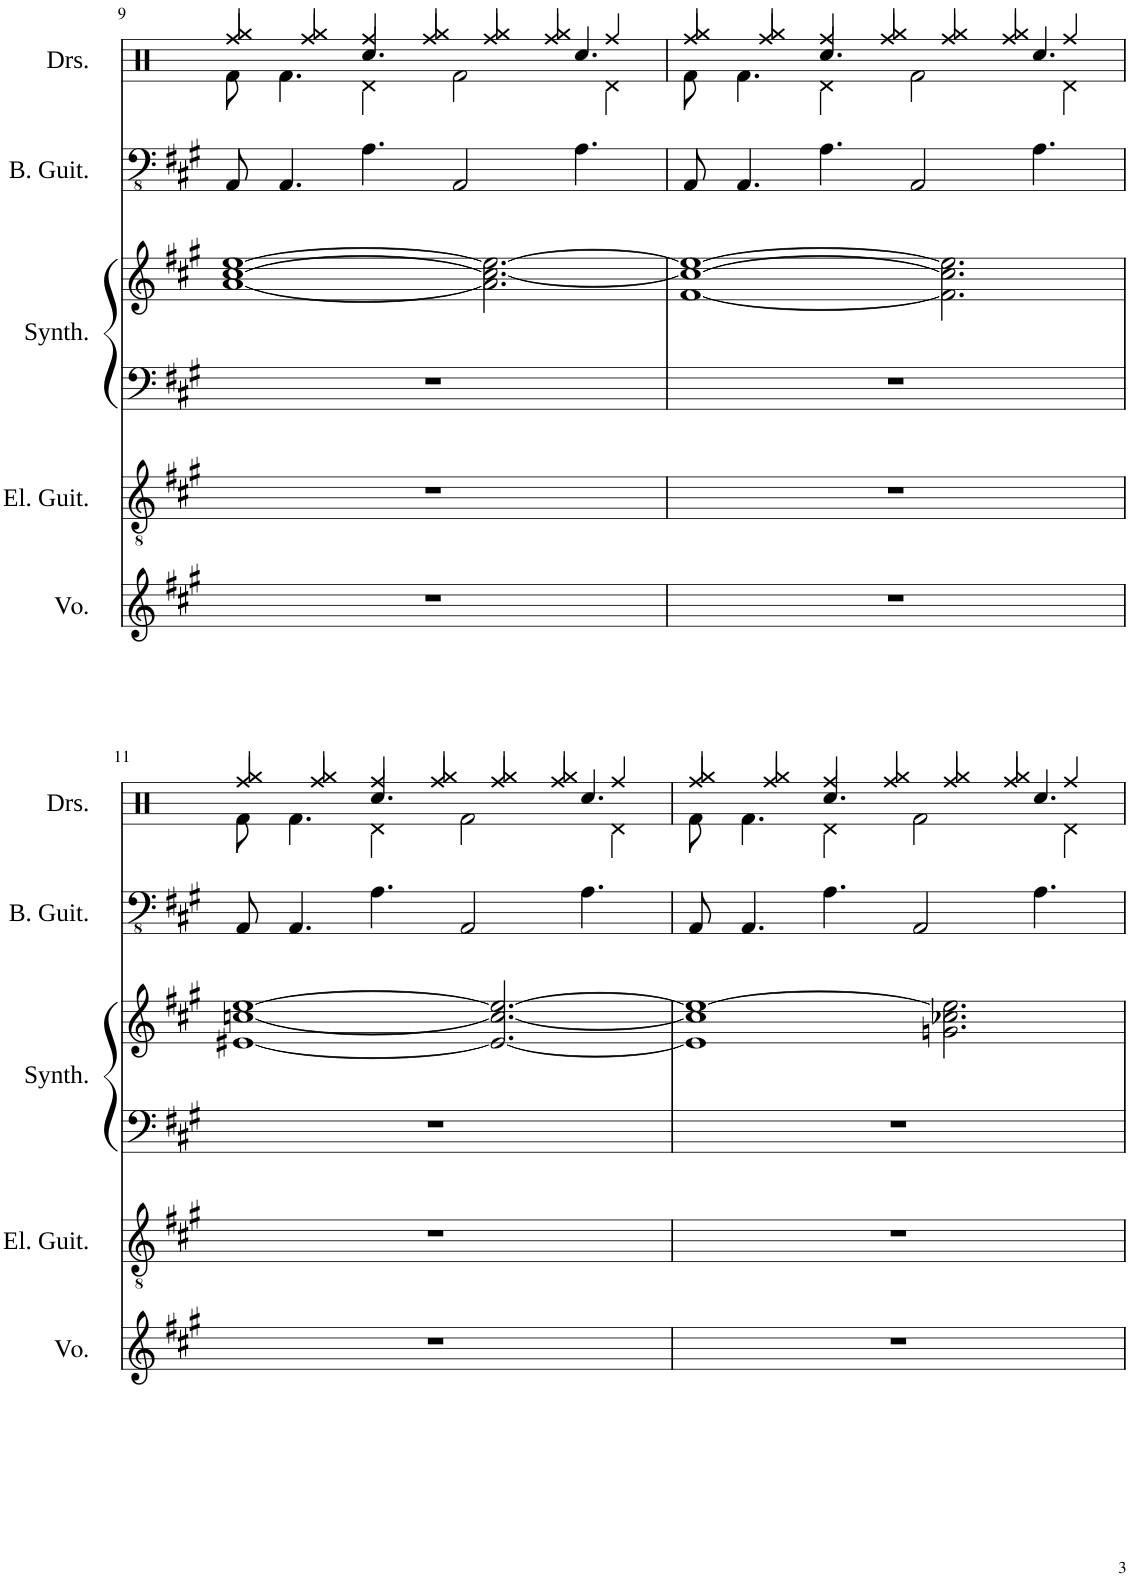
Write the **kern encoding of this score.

**kern	**kern	**kern	**kern	**kern	**kern
*part5	*part4	*part3	*part3	*part2	*part1
*staff6	*staff5	*staff4	*staff3	*staff2	*staff1
*I"Voice	*I"Electric Guitar	*I"Keyboard Synthesizer	*	*I"Bass Guitar	*I"Drumset
*I'Vo.	*I'El. Guit.	*I'Synth.	*	*I'B. Guit.	*I'Drs.
!!LO:PB:g=z
*clefG2	*clefGv2	*clefF4	*clefG2	*clefFv4	*clefX
*k[f#c#g#]	*k[f#c#g#]	*k[f#c#g#]	*k[f#c#g#]	*k[f#c#g#]	*k[]
*M7/4	*M7/4	*M7/4	*M7/4	*M7/4	*M7/4
=9	=9	=9	=9	=9	=9
*	*	*	*	*	*^
*	*	*	*	*	*	*^
1..r	1..r	1..r	[1a [1cc# [1ee	8AAA/	8Rf\	4Rff/	4Rgg/
.	.	.	.	4.AAA/	4.Rf\	.	.
.	.	.	.	.	.	4Rff/	4Rgg/
.	.	.	.	4.AA\	4.Rcc/	4Rff/	4Rd\
.	.	.	.	.	.	4Rff/	4Rgg/
.	.	.	.	2AAA/	2Rf\	.	.
.	.	.	2.a\] 2.cc#\_ 2.ee\_	.	.	4Rff/	4Rgg/
.	.	.	.	.	.	4Rff/	4Rgg/
.	.	.	.	4.AA\	4.Rcc/	.	.
.	.	.	.	.	.	4Rff/	4Rd\
=10	=10	=10	=10	=10	=10	=10	=10
1..r	1..r	1..r	[1f# 1cc#_ 1ee_	8AAA/	8Rf\	4Rff/	4Rgg/
.	.	.	.	4.AAA/	4.Rf\	.	.
.	.	.	.	.	.	4Rff/	4Rgg/
.	.	.	.	4.AA\	4.Rcc/	4Rff/	4Rd\
.	.	.	.	.	.	4Rff/	4Rgg/
.	.	.	.	2AAA/	2Rf\	.	.
.	.	.	2.f#\] 2.cc#\] 2.ee\]	.	.	4Rff/	4Rgg/
.	.	.	.	.	.	4Rff/	4Rgg/
.	.	.	.	4.AA\	4.Rcc/	.	.
.	.	.	.	.	.	4Rff/	4Rd\
!!LO:LB:g=z	!!	!!
=11	=11	=11	=11	=11	=11	=11	=11
1..r	1..r	1..r	[1e#X [1ccn [1ee	8AAA/	8Rf\	4Rff/	4Rgg/
.	.	.	.	4.AAA/	4.Rf\	.	.
.	.	.	.	.	.	4Rff/	4Rgg/
.	.	.	.	4.AA\	4.Rcc/	4Rff/	4Rd\
.	.	.	.	.	.	4Rff/	4Rgg/
.	.	.	.	2AAA/	2Rf\	.	.
.	.	.	2.e#/_ 2.cc/_ 2.ee/_	.	.	4Rff/	4Rgg/
.	.	.	.	.	.	4Rff/	4Rgg/
.	.	.	.	4.AA\	4.Rcc/	.	.
.	.	.	.	.	.	4Rff/	4Rd\
=12	=12	=12	=12	=12	=12	=12	=12
1..r	1..r	1..r	1e#] 1cc] 1ee_	8AAA/	8Rf\	4Rff/	4Rgg/
.	.	.	.	4.AAA/	4.Rf\	.	.
.	.	.	.	.	.	4Rff/	4Rgg/
.	.	.	.	4.AA\	4.Rcc/	4Rff/	4Rd\
.	.	.	.	.	.	4Rff/	4Rgg/
.	.	.	.	2AAA/	2Rf\	.	.
.	.	.	2.gn\ 2.cc-X\ 2.ee\]	.	.	4Rff/	4Rgg/
.	.	.	.	.	.	4Rff/	4Rgg/
.	.	.	.	4.AA\	4.Rcc/	.	.
.	.	.	.	.	.	4Rff/	4Rd\
*	*	*	*	*	*v	*v	*v
=	=	=	=	=	=
*-	*-	*-	*-	*-	*-
